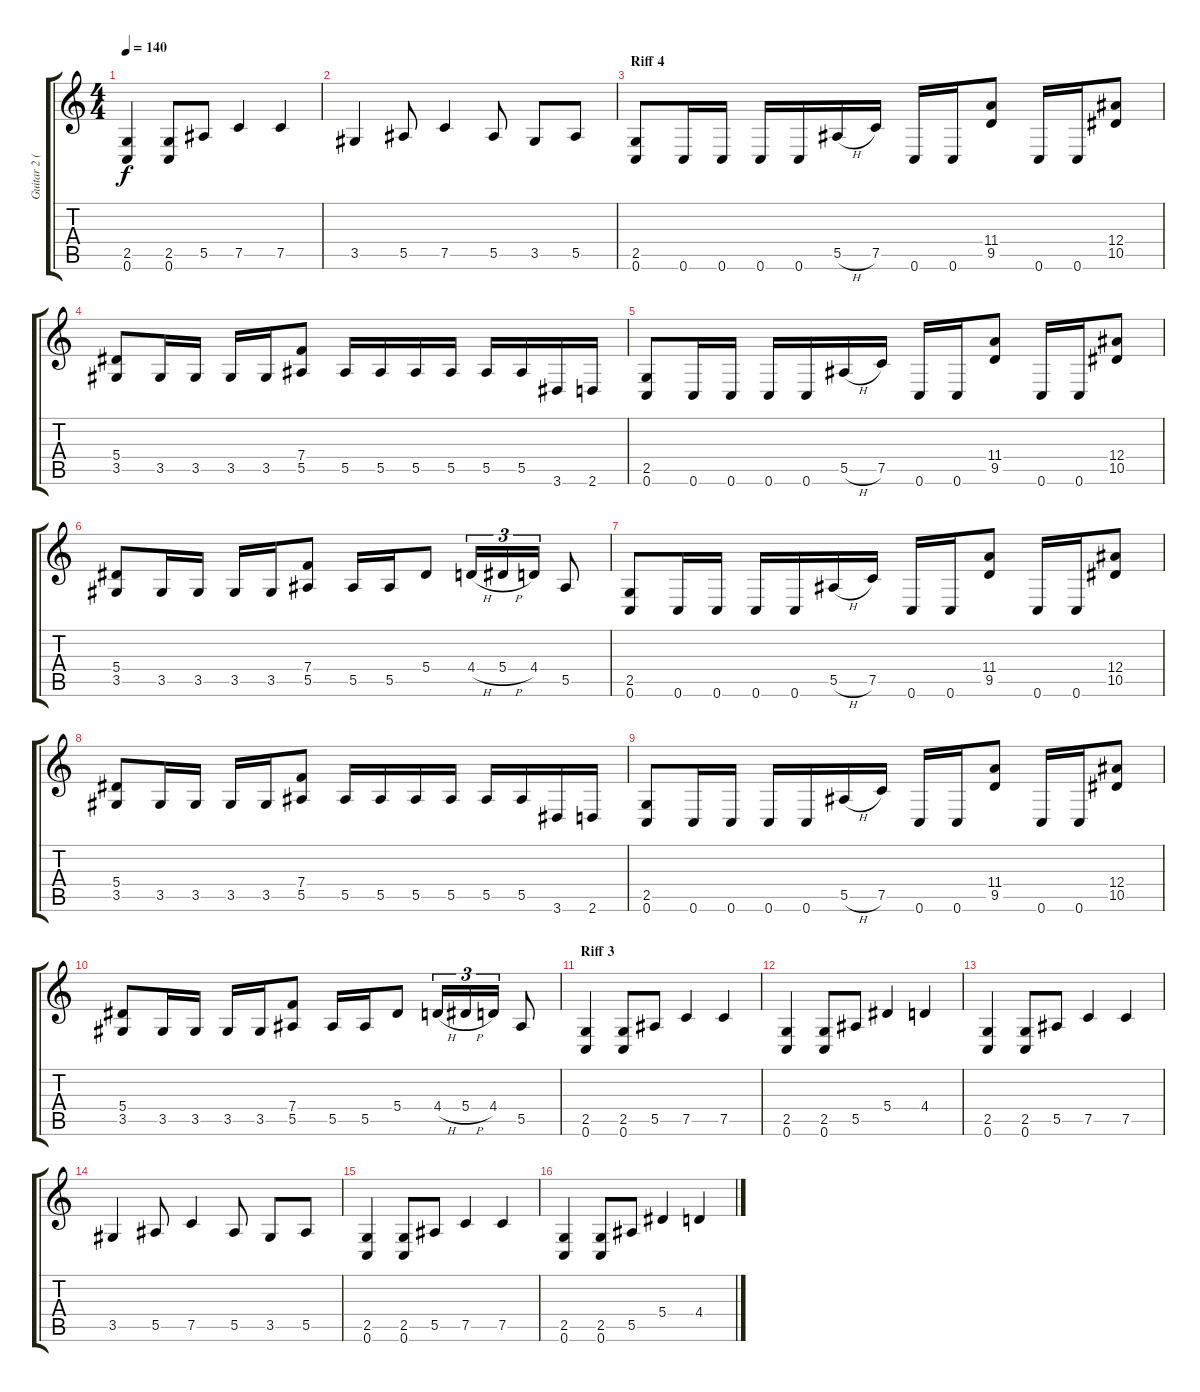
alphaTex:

\track ("Guitar 2 (Lead)" "Guitar 2 (") {instrument overdrivenguitar}
\staff {score tabs}
\tuning (C4 G3 Eb3 Bb2 F2 C2) {hide}
\ts (4 4)
\tempo 140
\clef g2
\ks c
(2.5 0.6).4{dy f} (2.5 0.6).8 5.5.8 7.5.4 7.5.4 |
3.5.4 5.5.8 7.5.4 5.5.8 3.5.8 5.5.8 |
\section ("" "Riff 4")
(2.5 0.6).8 0.6.16 0.6.16 0.6.16 0.6.16 5.5{h}.16 7.5.16 0.6.16 0.6.16 (11.4 9.5).8 0.6.16 0.6.16 (12.4 10.5).8 |
(5.4 3.5).8 3.5.16 3.5.16 3.5.16 3.5.16 (7.4 5.5).8 5.5.16 5.5.16 5.5.16 5.5.16 5.5.16 5.5.16 3.6.16 2.6.16 |
(2.5 0.6).8 0.6.16 0.6.16 0.6.16 0.6.16 5.5{h}.16 7.5.16 0.6.16 0.6.16 (11.4 9.5).8 0.6.16 0.6.16 (12.4 10.5).8 |
(5.4 3.5).8 3.5.16 3.5.16 3.5.16 3.5.16 (7.4 5.5).8 5.5.16 5.5.16 5.4.8 4.4{h}.16{tu (3 2)} 5.4{h}.16{tu (3 2)} 4.4.16{tu (3 2)} 5.5.8 |
(2.5 0.6).8 0.6.16 0.6.16 0.6.16 0.6.16 5.5{h}.16 7.5.16 0.6.16 0.6.16 (11.4 9.5).8 0.6.16 0.6.16 (12.4 10.5).8 |
(5.4 3.5).8 3.5.16 3.5.16 3.5.16 3.5.16 (7.4 5.5).8 5.5.16 5.5.16 5.5.16 5.5.16 5.5.16 5.5.16 3.6.16 2.6.16 |
(2.5 0.6).8 0.6.16 0.6.16 0.6.16 0.6.16 5.5{h}.16 7.5.16 0.6.16 0.6.16 (11.4 9.5).8 0.6.16 0.6.16 (12.4 10.5).8 |
(5.4 3.5).8 3.5.16 3.5.16 3.5.16 3.5.16 (7.4 5.5).8 5.5.16 5.5.16 5.4.8 4.4{h}.16{tu (3 2)} 5.4{h}.16{tu (3 2)} 4.4.16{tu (3 2)} 5.5.8 |
\section ("" "Riff 3")
(2.5 0.6).4 (2.5 0.6).8 5.5.8 7.5.4 7.5.4 |
(2.5 0.6).4 (2.5 0.6).8 5.5.8 5.4.4 4.4.4 |
(2.5 0.6).4 (2.5 0.6).8 5.5.8 7.5.4 7.5.4 |
3.5.4 5.5.8 7.5.4 5.5.8 3.5.8 5.5.8 |
(2.5 0.6).4 (2.5 0.6).8 5.5.8 7.5.4 7.5.4 |
(2.5 0.6).4 (2.5 0.6).8 5.5.8 5.4.4 4.4.4
